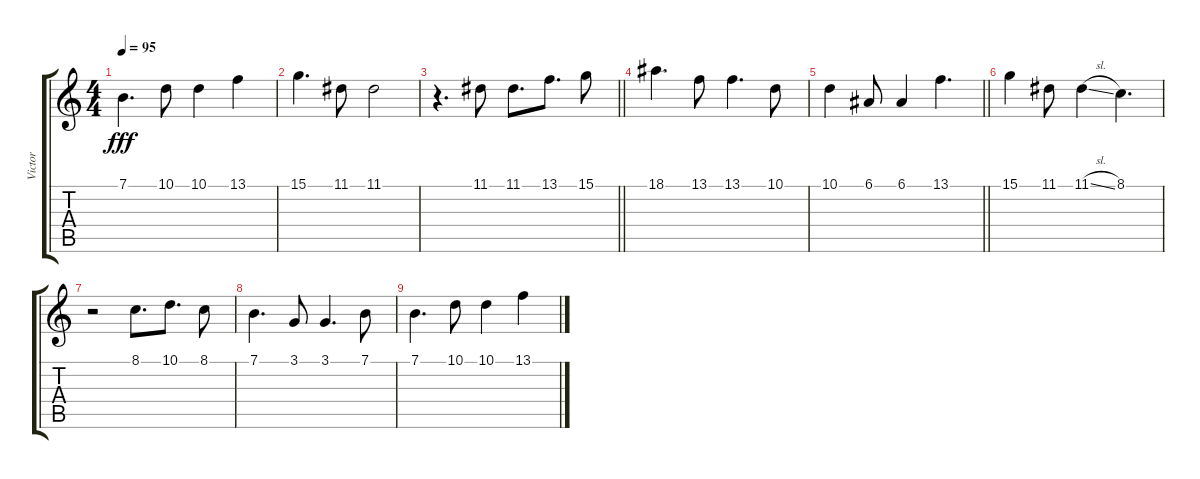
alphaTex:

\track ("Victor" "Victor") {instrument lead1square}
\staff {score tabs}
\tuning (E4 B3 G3 D3 A2 E2) {hide}
\ts (4 4)
\tempo 95
\clef g2
\ks c
7.1.4{d dy fff} 10.1.8 10.1.4 13.1.4 |
15.1.4{d} 11.1.8 11.1.2 |
\barLineRight lightlight
r.4{d} 11.1.8 11.1.8{d} 13.1.8{d} 15.1.8 |
18.1.4{d} 13.1.8 13.1.4{d} 10.1.8 |
\barLineRight lightlight
10.1.4 6.1.8 6.1.4 13.1.4{d} |
15.1.4 11.1.8 11.1{sl}.4 8.1.4{d} |
r.2 8.1.8{d} 10.1.8{d} 8.1.8 |
7.1.4{d} 3.1.8 3.1.4{d} 7.1.8 |
7.1.4{d} 10.1.8 10.1.4 13.1.4
